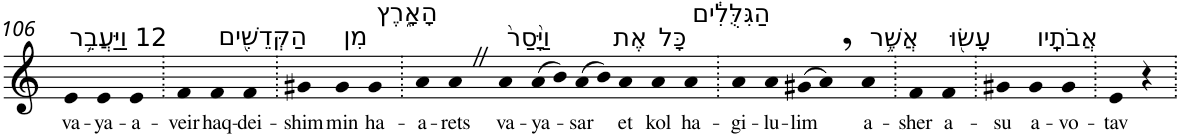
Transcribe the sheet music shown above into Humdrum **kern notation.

**kern	**text
*part1	*part1
*staff1	*staff1
*I"Piano	*
*I'Pno	*
!!LO:PB:g=z
*clefG2	*
*k[]	*
=106	=106
!LO:TX:a:t=12 וַיַּעֲבֵ֥ר	!
!	!LO:LY:b
4e	va-
!	!LO:LY:b
4e	-ya-
!	!LO:LY:b
4e	-a-
=107.	=107.
!	!LO:LY:b
4f	-veir
!LO:TX:a:t=הַקְּדֵשִׁ֖ים	!
!	!LO:LY:b
4f	haq-
!	!LO:LY:b
4f	-dei-
=108.	=108.
!	!LO:LY:b
4g#X	-shim
!LO:TX:a:t=מִן	!
!	!LO:LY:b
4g#	min
!LO:TX:a:t=הָאָ֑רֶץ	!
!	!LO:LY:b
4g#	ha-
=109.	=109.
!	!LO:LY:b
4a	-a-
!	!LO:LY:b
4aZ	-rets
!LO:TX:a:t=וַיָּ֙סַר֙	!
!	!LO:LY:b
4a	va-
!	!LO:LY:b
(>8a	-ya-
8b)	.
!	!LO:LY:b
(>8a	-sar
8b)	.
!LO:TX:a:t=אֶת	!
!	!LO:LY:b
4a	et
!LO:TX:a:t=כָּל	!
!	!LO:LY:b
4a	kol
!LO:TX:a:t=הַגִּלֻּלִ֔ים	!
!	!LO:LY:b
4a	ha-
=110.	=110.
!	!LO:LY:b
4a	-gi-
!	!LO:LY:b
4a	-lu-
!	!LO:LY:b
(>8g#X	-lim
8a,)	.
!LO:TX:a:t=אֲשֶׁ֥ר	!
!	!LO:LY:b
4a	a-
=111.	=111.
!	!LO:LY:b
4f	-sher
!LO:TX:a:t=עָשׂ֖וּ	!
!	!LO:LY:b
4f	a-
=112.	=112.
!	!LO:LY:b
4g#X	-su
!LO:TX:a:t=אֲבֹתָֽיו	!
!	!LO:LY:b
4g#	a-
!	!LO:LY:b
4g#	-vo-
=113.	=113.
!	!LO:LY:b
4e	-tav
4r	.
=.	=.
*-	*-
